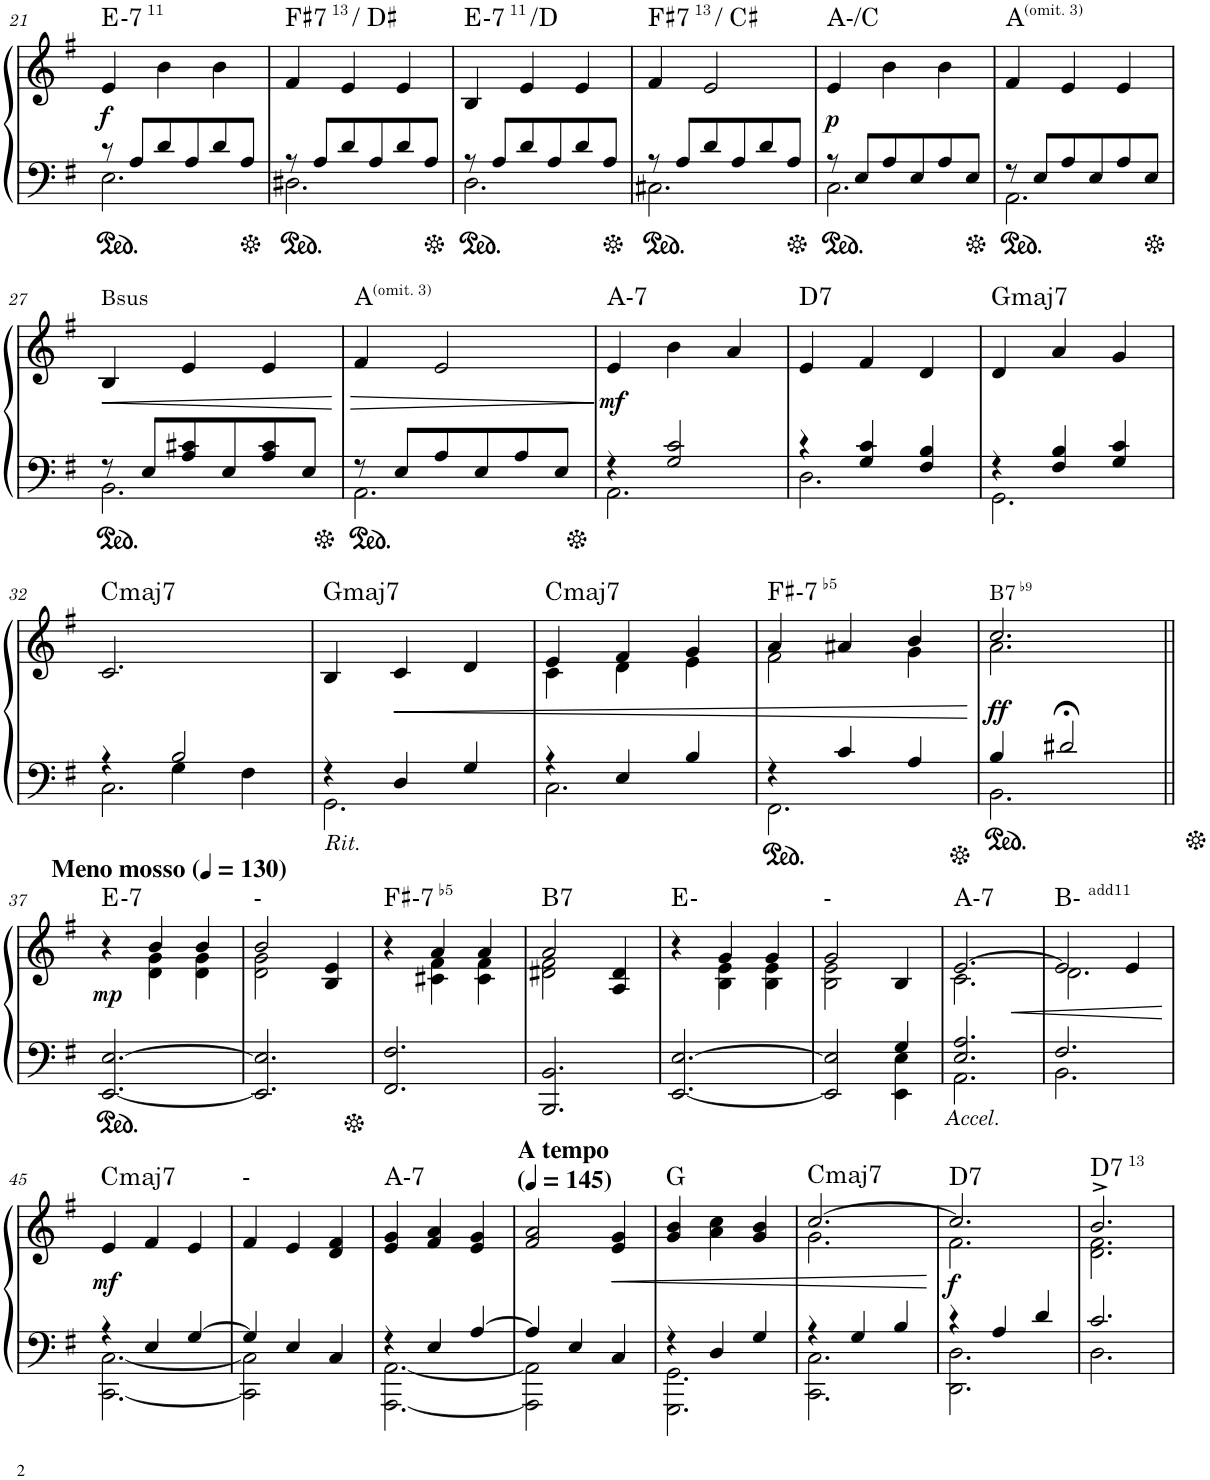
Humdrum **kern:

**kern	**kern	**dynam
*part1	*part1	*part1
*staff2	*staff1	*staff1/2
*I"Piano	*	*
*I'Pno.	*	*
!!LO:PB:g=z
*clefF4	*clefG2	*
*k[f#]	*k[f#]	*
*M3/4	*M3/4	*
=21	=21	=21
*^	*	*
!	!	!LO:TX:a:t=E-7	!
!	!	!LO:TX:a:t=11	!
!	!	!	!LO:DY:b
8r	2.E\	4e/	f
8A/L	.	.	.
8d/	.	4b\	.
8A/	.	.	.
8d/	.	4b\	.
8A/J	.	.	.
=22	=22	=22	=22
!	!	!LO:TX:a:t=F♯7	!
!	!	!LO:TX:a:t=13	!
!	!	!LO:TX:a:t=/ D♯	!
8r	2.D#X\	4f#/	.
8A/L	.	.	.
8d/	.	4e/	.
8A/	.	.	.
8d/	.	4e/	.
8A/J	.	.	.
=23	=23	=23	=23
!	!	!LO:TX:a:t=E-7	!
!	!	!LO:TX:a:t=11	!
!	!	!LO:TX:a:t=/D	!
8r	2.D\	4B/	.
8A/L	.	.	.
8d/	.	4e/	.
8A/	.	.	.
8d/	.	4e/	.
8A/J	.	.	.
=24	=24	=24	=24
!	!	!LO:TX:a:t=F♯7	!
!	!	!LO:TX:a:t=13	!
!	!	!LO:TX:a:t=/ C♯	!
8r	2.C#X\	4f#/	.
8A/L	.	.	.
8d/	.	2e/	.
8A/	.	.	.
8d/	.	.	.
8A/J	.	.	.
=25	=25	=25	=25
!	!	!LO:TX:a:t=A-/C	!
!	!	!	!LO:DY:b
8r	2.C\	4e/	p
8E/L	.	.	.
8A/	.	4b\	.
8E/	.	.	.
8A/	.	4b\	.
8E/J	.	.	.
=26	=26	=26	=26
!	!	!LO:TX:a:t=A	!
!	!	!LO:TX:a:t=(omit. 3)	!
8r	2.AA\	4f#/	.
8E/L	.	.	.
8A/	.	4e/	.
8E/	.	.	.
8A/	.	4e/	.
8E/J	.	.	.
!!LO:LB:g=z
=27	=27	=27	=27
!	!	!LO:TX:a:t=Bsus	!
!	!	!	!LO:HP:b
8r	2.BB\	4B/	<
8E/L	.	.	.
8A/ 8c#X/	.	4e/	.
8E/	.	.	.
8A/ 8c#/	.	4e/	.
8E/J	.	.	.
*v	*v	*	*
.	.	[
=28	=28	=28
*^	*	*
!	!	!LO:TX:a:t=A	!
!	!	!LO:TX:a:t=(omit. 3)	!
!	!	!	!LO:HP:b
8r	2.AA\	4f#/	>
8E/L	.	.	.
8A/	.	2e/	.
8E/	.	.	.
8A/	.	.	.
8E/J	.	.	.
*v	*v	*	*
.	.	]
=29	=29	=29
*^	*	*
!	!	!LO:TX:a:t=A-7	!
!	!	!	!LO:DY:b
4r	2.AA\	4e/	mf
2G/ 2c/	.	4b\	.
.	.	4a/	.
=30	=30	=30	=30
!	!	!LO:TX:a:t=D7	!
4r	2.D\	4e/	.
4G/ 4c/	.	4f#/	.
4F#/ 4B/	.	4d/	.
=31	=31	=31	=31
!	!	!LO:TX:a:t=Gmaj7	!
4r	2.GG\	4d/	.
4F#/ 4B/	.	4a/	.
4G/ 4c/	.	4g/	.
!!LO:LB:g=z
=32	=32	=32	=32
*	*^	*	*
!	!	!	!LO:TX:a:t=Cmaj7	!
4r	4ryy	2.C\	2.c/	.
2B/	4G\	.	.	.
.	4F#\	.	.	.
*	*v	*v	*	*
=33	=33	=33	=33
!	!	!LO:TX:a:t=Gmaj7	!
!LO:TX:b:i:t=Rit.	!	!	!
4r	2.GG\	4B/	.
!	!	!	!LO:HP:b
4D/	.	4c/	<
4G/	.	4d/	.
=34	=34	=34	=34
*	*	*^	*
!	!	!LO:TX:a:t=Cmaj7	!	!
4r	2.C\	4e/	4c\	.
4E/	.	4f#/	4d\	.
4B/	.	4g/	4e\	.
=35	=35	=35	=35	=35
!	!	!LO:TX:a:t=F♯-7	!	!
!	!	!LO:TX:a:t=♭5	!	!
4r	2.FF#\	4a/	2f#\	.
4c/	.	4a#X/	.	.
4A/	.	4b/	4g\	.
*v	*v	*	*	*
*	*v	*v	*
.	.	[
=36	=36	=36
*^	*^	*
!	!	!LO:TX:a:t=B7	!	!
!	!	!LO:TX:a:t=♭9	!	!
!	!	!	!	!LO:DY:b
4B/	2.BB\	2.cc/	2.a\	ff
2d#X;</	.	.	.	.
*v	*v	*	*	*
!!LO:LB:g=z	!!
=37||	=37||	=37||	=37||
*	*MM130	*	*
!	!LO:TX:a:t=E-7	!	!
!	!LO:TX:a:B:t=Meno mosso	!	!
!	!	!	!LO:DY:b
[2.EE/ [2.E/	4r	4ryy	mp
.	4b/	4d\ 4g\	.
.	4b/	4d\ 4g\	.
=38	=38	=38	=38
!	!LO:TX:a:t=-	!	!
2.EE/] 2.E/]	2b/	2d\ 2g\	.
.	4B/ 4e/	4ryy	.
=39	=39	=39	=39
!	!LO:TX:a:t=F♯-7	!	!
!	!LO:TX:a:t=♭5	!	!
2.FF#/ 2.F#/	4r	4ryy	.
.	4a/	4c#X\ 4f#\	.
.	4a/	4c#\ 4f#\	.
=40	=40	=40	=40
!	!LO:TX:a:t=B7	!	!
2.BBB/ 2.BB/	2a/	2d#X\ 2f#\	.
.	4A/ 4d#/	4ryy	.
=41	=41	=41	=41
!	!LO:TX:a:t=E-	!	!
[2.EE/ [2.E/	4r	4ryy	.
.	4g/	4B\ 4e\	.
.	4g/	4B\ 4e\	.
=42	=42	=42	=42
*^	*	*	*
!	!	!LO:TX:a:t=-	!	!
2EE/] 2E/]	2ryy	2g/	2B\ 2e\	.
4G/	4EE\ 4E\	4B/	4ryy	.
=43	=43	=43	=43	=43
!	!	!LO:TX:a:t=A-7	!	!
!LO:TX:b:i:t=Accel.	!	!	!	!
!	!	!	!	!LO:HP:b
2.E/ 2.A/	2.AA\	[2.e/	2.c\	<
=44	=44	=44	=44	=44
!	!	!LO:TX:a:t=B-	!	!
!	!	!LO:TX:a:t=add11	!	!
2.F#/	2.BB\	2e/]	2.d\	.
.	.	4e/	.	.
*v	*v	*	*	*
*	*v	*v	*
.	.	[
!!LO:LB:g=z
=45	=45	=45
*^	*	*
!	!	!LO:TX:a:t=Cmaj7	!
!	!	!	!LO:DY:b
4r	[2.CC\ [2.C\	4e/	mf
4E/	.	4f#/	.
[4G/	.	4e/	.
=46	=46	=46	=46
!	!	!LO:TX:a:t=-	!
4G/]	2CC\] 2C\]	4f#/	.
4E/	.	4e/	.
4C/	4ryy	4d/ 4f#/	.
=47	=47	=47	=47
!	!	!LO:TX:a:t=A-7	!
4r	[2.AAA\ [2.AA\	4e/ 4g/	.
4E/	.	4f#/ 4a/	.
[4A/	.	4e/ 4g/	.
=48	=48	=48	=48
*	*	*MM145	*
!	!	!LO:TX:a:B:t=A tempo	!
!	!	!LO:TX:a:t=(	!
!	!	!LO:TX:a:B:t=)	!
4A/]	2AAA\] 2AA\]	2f#/ 2a/	.
4E/	.	.	.
!	!	!	!LO:HP:b
4C/	4ryy	4e/ 4g/	<
=49	=49	=49	=49
!	!	!LO:TX:a:t=G	!
4r	2.GGG\ 2.GG\	4g/ 4b/	.
4D/	.	4a\ 4cc\	.
4G/	.	4g/ 4b/	.
=50	=50	=50	=50
*	*	*^	*
!	!	!LO:TX:a:t=Cmaj7	!	!
4r	2.CC\ 2.C\	[2.cc/	2.g\	.
4G/	.	.	.	.
4B/	.	.	.	.
*v	*v	*	*	*
*	*v	*v	*
.	.	[
=51	=51	=51
*^	*^	*
!	!	!LO:TX:a:t=D7	!	!
!	!	!	!	!LO:DY:b
4r	2.DD\ 2.D\	2.cc/]	2.f#\	f
4A/	.	.	.	.
4d/	.	.	.	.
=52	=52	=52	=52	=52
!	!	!LO:TX:a:t=D7	!	!
!	!	!LO:TX:a:t=13	!	!
2.c/	2.D\	2.b^/	2.d\ 2.f#\	.
*v	*v	*	*	*
*	*v	*v	*
=	=	=
*-	*-	*-
